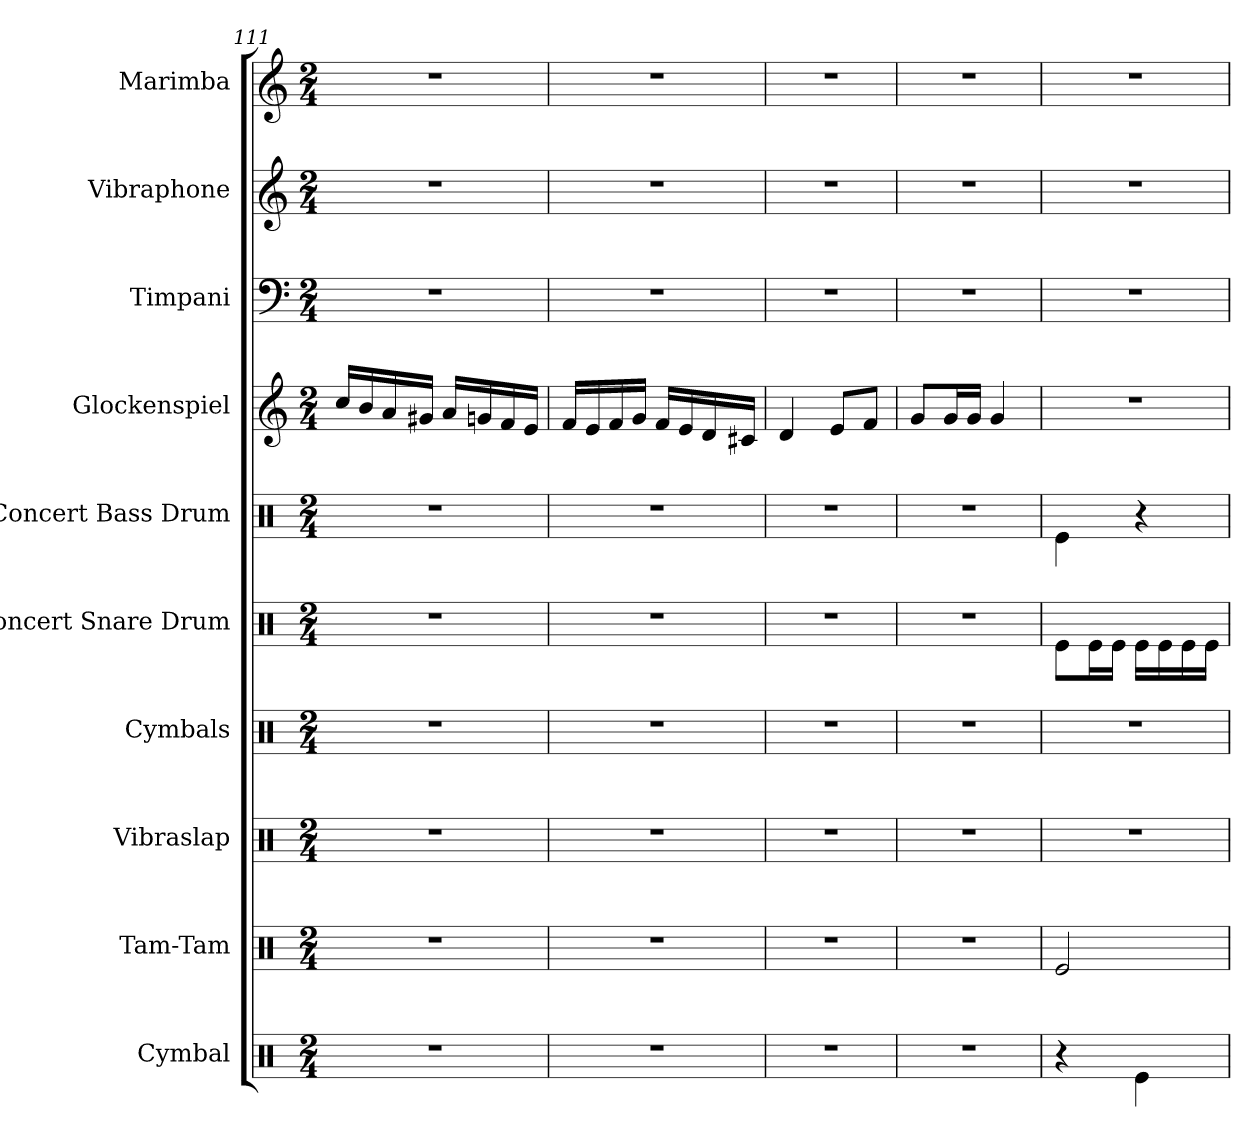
**kern	**kern	**kern	**kern	**kern	**kern	**kern	**kern	**kern	**kern
*part10	*part9	*part8	*part7	*part6	*part5	*part4	*part3	*part2	*part1
*staff10	*staff9	*staff8	*staff7	*staff6	*staff5	*staff4	*staff3	*staff2	*staff1
*I"Cymbal	*I"Tam-Tam	*I"Vibraslap	*I"Cymbals	*I"Concert Snare Drum	*I"Concert Bass Drum	*I"Glockenspiel	*I"Timpani	*I"Vibraphone	*I"Marimba
*I'Cym.	*I'Tam	*I'Vibslp.	*I'Cym.	*I'Con. Sn.	*I'Con. BD	*I'Glock.	*I'Timp.	*I'Vib.	*I'Mrm.
*clefX	*clefX	*clefX	*clefX	*clefX	*clefX	*clefG2	*clefF4	*clefG2	*clefG2
*	*	*	*	*	*	*ITrd-14c-24	*	*	*
*k[]	*k[]	*k[]	*k[]	*k[]	*k[]	*k[]	*k[]	*k[]	*k[]
*M2/4	*M2/4	*M2/4	*M2/4	*M2/4	*M2/4	*M2/4	*M2/4	*M2/4	*M2/4
=111	=111	=111	=111	=111	=111	=111	=111	=111	=111
2r	2r	2r	2r	2r	2r	16cccc/LL	2r	2r	2r
.	.	.	.	.	.	16bbb/	.	.	.
.	.	.	.	.	.	16aaa/	.	.	.
.	.	.	.	.	.	16ggg#X/JJ	.	.	.
.	.	.	.	.	.	16aaa/LL	.	.	.
.	.	.	.	.	.	16gggn/	.	.	.
.	.	.	.	.	.	16fff/	.	.	.
.	.	.	.	.	.	16eee/JJ	.	.	.
=112	=112	=112	=112	=112	=112	=112	=112	=112	=112
2r	2r	2r	2r	2r	2r	16fff/LL	2r	2r	2r
.	.	.	.	.	.	16eee/	.	.	.
.	.	.	.	.	.	16fff/	.	.	.
.	.	.	.	.	.	16ggg/JJ	.	.	.
.	.	.	.	.	.	16fff/LL	.	.	.
.	.	.	.	.	.	16eee/	.	.	.
.	.	.	.	.	.	16ddd/	.	.	.
.	.	.	.	.	.	16ccc#X/JJ	.	.	.
=113	=113	=113	=113	=113	=113	=113	=113	=113	=113
2r	2r	2r	2r	2r	2r	4ddd/	2r	2r	2r
.	.	.	.	.	.	8eee/L	.	.	.
.	.	.	.	.	.	8fff/J	.	.	.
=114	=114	=114	=114	=114	=114	=114	=114	=114	=114
2r	2r	2r	2r	2r	2r	8ggg/L	2r	2r	2r
.	.	.	.	.	.	16ggg/L	.	.	.
.	.	.	.	.	.	16ggg/JJ	.	.	.
.	.	.	.	.	.	4ggg/	.	.	.
=115	=115	=115	=115	=115	=115	=115	=115	=115	=115
4r	2Re/	2r	2r	8Re\L	4Re\	2r	2r	2r	2r
.	.	.	.	16Re\L	.	.	.	.	.
.	.	.	.	16Re\JJ	.	.	.	.	.
4Re\	.	.	.	16Re\LL	4r	.	.	.	.
.	.	.	.	16Re\	.	.	.	.	.
.	.	.	.	16Re\	.	.	.	.	.
.	.	.	.	16Re\JJ	.	.	.	.	.
=	=	=	=	=	=	=	=	=	=
*-	*-	*-	*-	*-	*-	*-	*-	*-	*-
